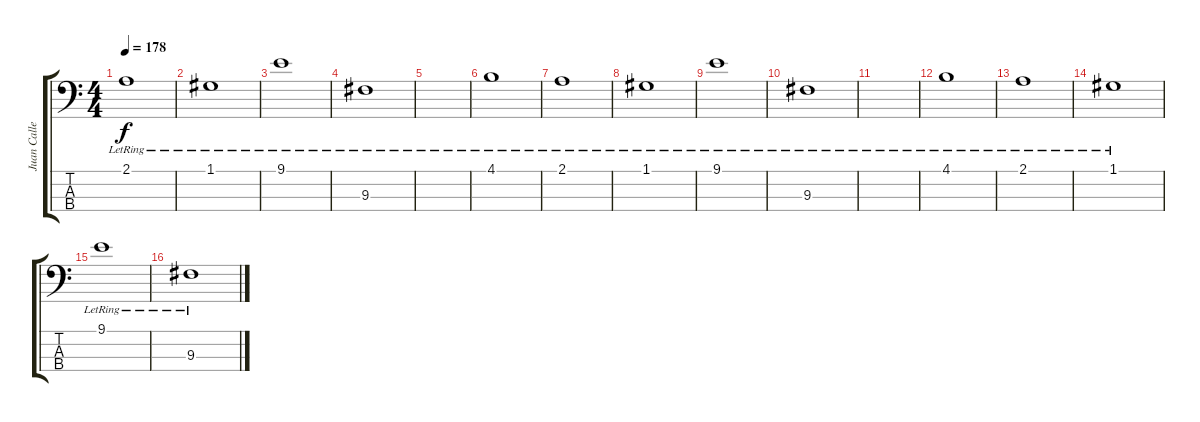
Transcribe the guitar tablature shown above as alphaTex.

\track ("Juan Calleros" "Juan Calle") {instrument electricbassfinger}
\staff {score tabs}
\tuning (G2 D2 A1 E1) {hide}
\ts (4 4)
\tempo 178
\clef f4
\ks c
2.1{lr}.1{dy f} |
1.1{lr}.1 |
9.1{lr}.1 |
9.3{lr}.1 |
|
4.1{lr}.1 |
2.1{lr}.1 |
1.1{lr}.1 |
9.1{lr}.1 |
9.3{lr}.1 |
|
4.1{lr}.1 |
2.1{lr}.1 |
1.1{lr}.1 |
9.1{lr}.1 |
9.3{lr}.1
